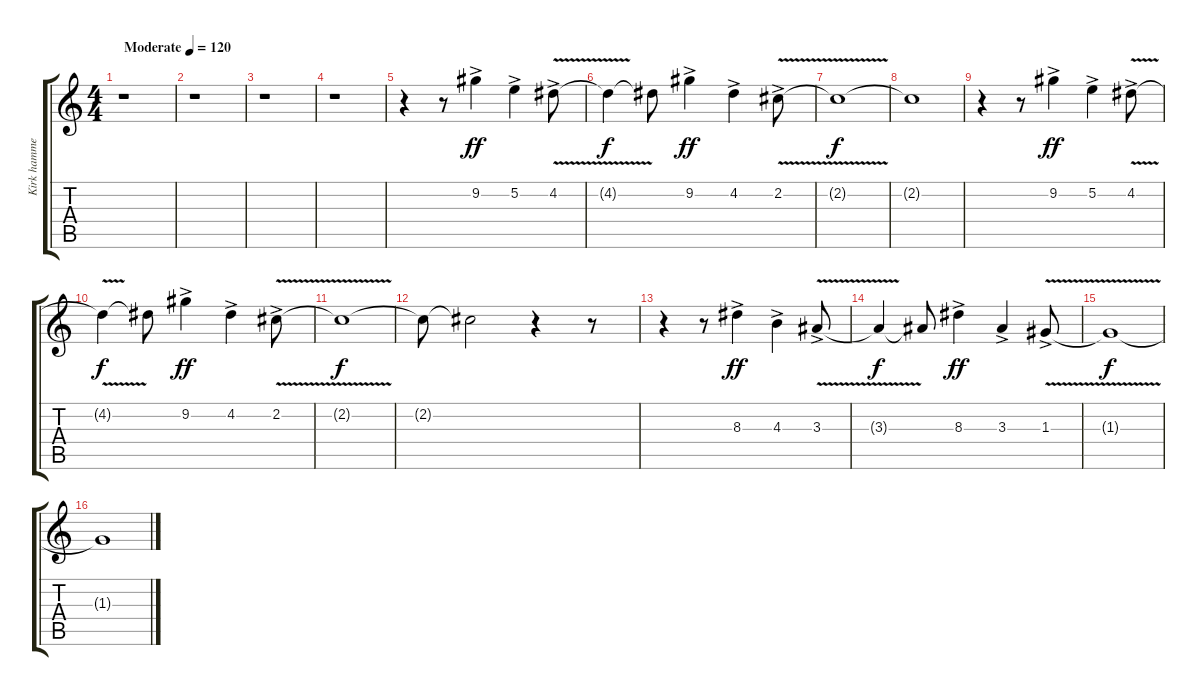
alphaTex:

\track ("Kirk hammett" "Kirk hamme") {instrument electricguitarjazz}
\staff {score tabs}
\tuning (E4 B3 G3 D3 A2 E2) {hide}
\ts (4 4)
\tempo (120 "Moderate")
\clef g2
\ks c
r.1{dy ff instrument electricguitarjazz} |
r.1 |
r.1 |
r.1 |
r.4 r.8 9.2{ac}.4 5.2{ac}.4 4.2{v ac}.8 |
4.2{t}.4{dy f} 4.2{t}.8 9.2{ac}.4{dy ff} 4.2{ac}.4 2.2{v ac}.8 |
2.2{t}.1{dy f} |
2.2{t}.1 |
r.4 r.8 9.2{ac}.4{dy ff} 5.2{ac}.4 4.2{v ac}.8 |
4.2{t}.4{dy f} 4.2{t}.8 9.2{ac}.4{dy ff} 4.2{ac}.4 2.2{v ac}.8 |
2.2{t}.1{dy f} |
2.2{t}.8 2.2{t}.2 r.4 r.8 |
r.4 r.8 8.3{ac}.4{dy ff} 4.3{ac}.4 3.3{v ac}.8 |
3.3{t}.4{dy f} 3.3{t}.8 8.3{ac}.4{dy ff} 3.3{ac}.4 1.3{v ac}.8 |
1.3{t}.1{dy f} |
1.3{t}.1
